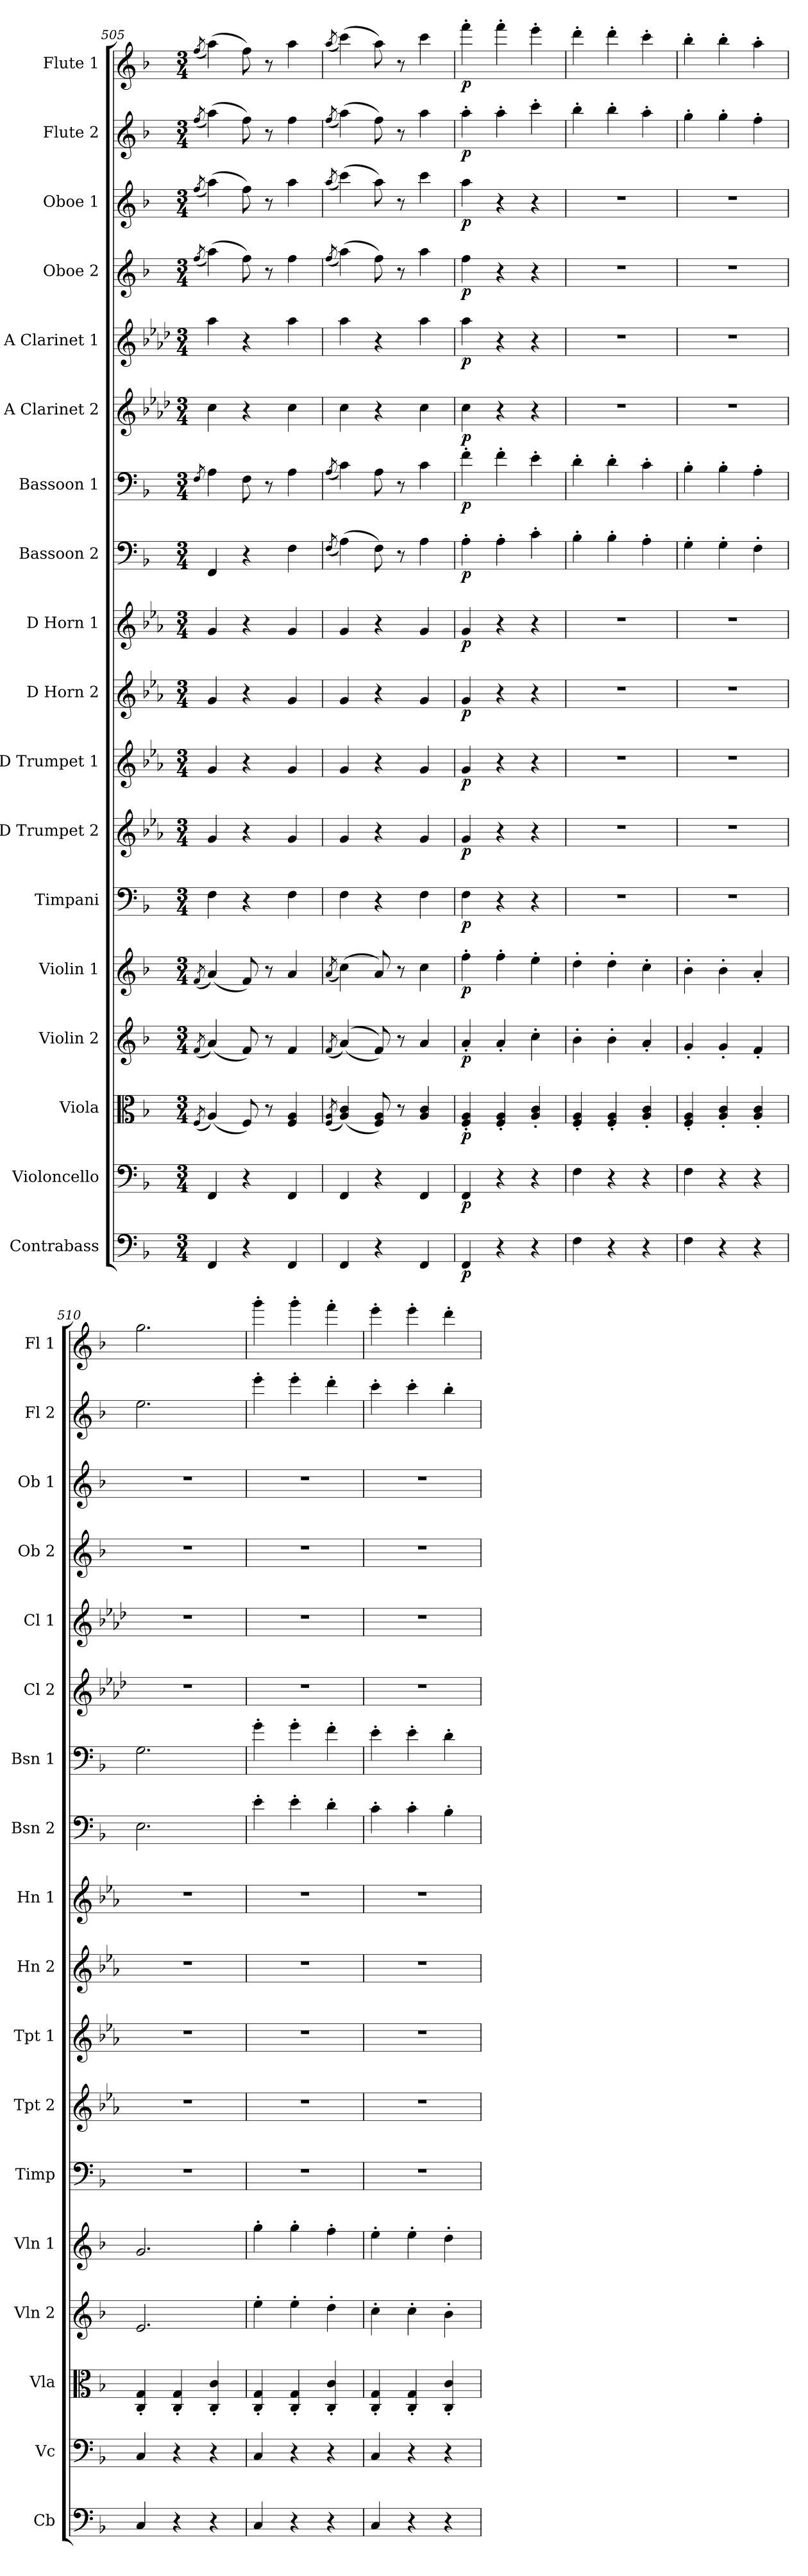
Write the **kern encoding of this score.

**kern	**dynam	**kern	**dynam	**kern	**dynam	**kern	**dynam	**kern	**dynam	**kern	**dynam	**kern	**dynam	**kern	**dynam	**kern	**dynam	**kern	**dynam	**kern	**dynam	**kern	**dynam	**kern	**dynam	**kern	**dynam	**kern	**dynam	**kern	**dynam	**kern	**dynam	**kern	**dynam
*part18	*part18	*part17	*part17	*part16	*part16	*part15	*part15	*part14	*part14	*part13	*part13	*part12	*part12	*part11	*part11	*part10	*part10	*part9	*part9	*part8	*part8	*part7	*part7	*part6	*part6	*part5	*part5	*part4	*part4	*part3	*part3	*part2	*part2	*part1	*part1
*staff18	*staff18	*staff17	*staff17	*staff16	*staff16	*staff15	*staff15	*staff14	*staff14	*staff13	*staff13	*staff12	*staff12	*staff11	*staff11	*staff10	*staff10	*staff9	*staff9	*staff8	*staff8	*staff7	*staff7	*staff6	*staff6	*staff5	*staff5	*staff4	*staff4	*staff3	*staff3	*staff2	*staff2	*staff1	*staff1
*I"Contrabass	*	*I"Violoncello	*	*I"Viola	*	*I"Violin 2	*	*I"Violin 1	*	*I"Timpani	*	*I"D Trumpet 2	*	*I"D Trumpet 1	*	*I"D Horn 2	*	*I"D Horn 1	*	*I"Bassoon 2	*	*I"Bassoon 1	*	*I"A Clarinet 2	*	*I"A Clarinet 1	*	*I"Oboe 2	*	*I"Oboe 1	*	*I"Flute 2	*	*I"Flute 1	*
*I'Cb	*	*I'Vc	*	*I'Vla	*	*I'Vln 2	*	*I'Vln 1	*	*I'Timp	*	*I'Tpt 2	*	*I'Tpt 1	*	*I'Hn 2	*	*I'Hn 1	*	*I'Bsn 2	*	*I'Bsn 1	*	*I'Cl 2	*	*I'Cl 1	*	*I'Ob 2	*	*I'Ob 1	*	*I'Fl 2	*	*I'Fl 1	*
*clefF4	*	*clefF4	*	*clefC3	*	*clefG2	*	*clefG2	*	*clefF4	*	*clefG2	*	*clefG2	*	*clefG2	*	*clefG2	*	*clefF4	*	*clefF4	*	*clefG2	*	*clefG2	*	*clefG2	*	*clefG2	*	*clefG2	*	*clefG2	*
*ITrd7c12	*	*	*	*	*	*	*	*	*	*	*	*ITrd-1c-2	*	*ITrd-1c-2	*	*ITrd6c10	*	*ITrd6c10	*	*	*	*	*	*ITrd2c3	*	*ITrd2c3	*	*	*	*	*	*	*	*	*
*k[b-]	*	*k[b-]	*	*k[b-]	*	*k[b-]	*	*k[b-]	*	*k[b-]	*	*k[b-]	*	*k[b-]	*	*k[b-]	*	*k[b-]	*	*k[b-]	*	*k[b-]	*	*k[b-]	*	*k[b-]	*	*k[b-]	*	*k[b-]	*	*k[b-]	*	*k[b-]	*
*M3/4	*	*M3/4	*	*M3/4	*	*M3/4	*	*M3/4	*	*M3/4	*	*M3/4	*	*M3/4	*	*M3/4	*	*M3/4	*	*M3/4	*	*M3/4	*	*M3/4	*	*M3/4	*	*M3/4	*	*M3/4	*	*M3/4	*	*M3/4	*
=505	=505	=505	=505	=505	=505	=505	=505	=505	=505	=505	=505	=505	=505	=505	=505	=505	=505	=505	=505	=505	=505	=505	=505	=505	=505	=505	=505	=505	=505	=505	=505	=505	=505	=505	=505
.	.	.	.	(8qF/	.	(8qf/	.	(8qf/	.	.	.	.	.	.	.	.	.	.	.	.	.	8qF/	.	.	.	.	.	(8qff/	.	(8qff/	.	(8qff/	.	(8qff/	.
4FFF/	.	4FF/	.	(4A/)	.	(4a/)	.	(4a/)	.	4F\	.	4a/	.	4a/	.	4A/	.	4A/	.	4FF/	.	4A\	.	4a\	.	4ff\	.	(4aa\)	.	(4aa\)	.	(4aa\)	.	(4aa\)	.
4r	.	4r	.	8F/)	.	8f/)	.	8f/)	.	4r	.	4r	.	4r	.	4r	.	4r	.	4r	.	8F\	.	4r	.	4r	.	8ff\)	.	8ff\)	.	8ff\)	.	8ff\)	.
.	.	.	.	8r	.	8r	.	8r	.	.	.	.	.	.	.	.	.	.	.	.	.	8r	.	.	.	.	.	8r	.	8r	.	8r	.	8r	.
4FFF/	.	4FF/	.	4F/ 4A/	.	4f/	.	4a/	.	4F\	.	4a/	.	4a/	.	4A/	.	4A/	.	4F\	.	4A\	.	4a\	.	4ff\	.	4ff\	.	4aa\	.	4ff\	.	4aa\	.
=506	=506	=506	=506	=506	=506	=506	=506	=506	=506	=506	=506	=506	=506	=506	=506	=506	=506	=506	=506	=506	=506	=506	=506	=506	=506	=506	=506	=506	=506	=506	=506	=506	=506	=506	=506
.	.	.	.	(8qF/ 8qA/	.	(8qf/	.	(8qa/	.	.	.	.	.	.	.	.	.	.	.	(8qF/	.	(8qA/	.	.	.	.	.	(8qff/	.	(8qaa/	.	(8qff/	.	(8qaa/	.
4FFF/	.	4FF/	.	(4A/ 4c/)	.	((4a/)	.	(4cc\)	.	4F\	.	4a/	.	4a/	.	4A/	.	4A/	.	(4A\)	.	4c\)	.	4a\	.	4ff\	.	(4aa\)	.	(4ccc\)	.	(4aa\)	.	(4ccc\)	.
4r	.	4r	.	8F/ 8A/)	.	8f/))	.	8a/)	.	4r	.	4r	.	4r	.	4r	.	4r	.	8F\)	.	8A\	.	4r	.	4r	.	8ff\)	.	8aa\)	.	8ff\)	.	8aa\)	.
.	.	.	.	8r	.	8r	.	8r	.	.	.	.	.	.	.	.	.	.	.	8r	.	8r	.	.	.	.	.	8r	.	8r	.	8r	.	8r	.
4FFF/	.	4FF/	.	4A/ 4c/	.	4a/	.	4cc\	.	4F\	.	4a/	.	4a/	.	4A/	.	4A/	.	4A\	.	4c\	.	4a\	.	4ff\	.	4aa\	.	4ccc\	.	4aa\	.	4ccc\	.
!!LO:PB:g=z
=507	=507	=507	=507	=507	=507	=507	=507	=507	=507	=507	=507	=507	=507	=507	=507	=507	=507	=507	=507	=507	=507	=507	=507	=507	=507	=507	=507	=507	=507	=507	=507	=507	=507	=507	=507
!	!LO:DY:b	!	!LO:DY:b	!	!LO:DY:b	!	!LO:DY:b	!	!LO:DY:b	!	!LO:DY:b	!	!LO:DY:b	!	!LO:DY:b	!	!LO:DY:b	!	!LO:DY:b	!	!LO:DY:b	!	!LO:DY:b	!	!LO:DY:b	!	!LO:DY:b	!	!LO:DY:b	!	!LO:DY:b	!	!LO:DY:b	!	!LO:DY:b
4FFF/	p	4FF/	p	4F/' 4A/'	p	4a'/	p	4ff'\	p	4F\	p	4a/	p	4a/	p	4A/	p	4A/	p	4A'\	p	4f'\	p	4a\	p	4ff\	p	4ff\	p	4aa\	p	4aa'\	p	4fff'\	p
4r	.	4r	.	4F/' 4A/'	.	4a'/	.	4ff'\	.	4r	.	4r	.	4r	.	4r	.	4r	.	4A'\	.	4f'\	.	4r	.	4r	.	4r	.	4r	.	4aa'\	.	4fff'\	.
4r	.	4r	.	4A/' 4c/'	.	4cc'\	.	4ee'\	.	4r	.	4r	.	4r	.	4r	.	4r	.	4c'\	.	4e'\	.	4r	.	4r	.	4r	.	4r	.	4ccc'\	.	4eee'\	.
=508	=508	=508	=508	=508	=508	=508	=508	=508	=508	=508	=508	=508	=508	=508	=508	=508	=508	=508	=508	=508	=508	=508	=508	=508	=508	=508	=508	=508	=508	=508	=508	=508	=508	=508	=508
4FF\	.	4F\	.	4F/' 4A/'	.	4b-'\	.	4dd'\	.	2.r	.	2.r	.	2.r	.	2.r	.	2.r	.	4B-'\	.	4d'\	.	2.r	.	2.r	.	2.r	.	2.r	.	4bb-'\	.	4ddd'\	.
4r	.	4r	.	4F/' 4A/'	.	4b-'\	.	4dd'\	.	.	.	.	.	.	.	.	.	.	.	4B-'\	.	4d'\	.	.	.	.	.	.	.	.	.	4bb-'\	.	4ddd'\	.
4r	.	4r	.	4A/' 4c/'	.	4a'/	.	4cc'\	.	.	.	.	.	.	.	.	.	.	.	4A'\	.	4c'\	.	.	.	.	.	.	.	.	.	4aa'\	.	4ccc'\	.
=509	=509	=509	=509	=509	=509	=509	=509	=509	=509	=509	=509	=509	=509	=509	=509	=509	=509	=509	=509	=509	=509	=509	=509	=509	=509	=509	=509	=509	=509	=509	=509	=509	=509	=509	=509
4FF\	.	4F\	.	4F/' 4A/'	.	4g'/	.	4b-'\	.	2.r	.	2.r	.	2.r	.	2.r	.	2.r	.	4G'\	.	4B-'\	.	2.r	.	2.r	.	2.r	.	2.r	.	4gg'\	.	4bb-'\	.
4r	.	4r	.	4A/' 4c/'	.	4g'/	.	4b-'\	.	.	.	.	.	.	.	.	.	.	.	4G'\	.	4B-'\	.	.	.	.	.	.	.	.	.	4gg'\	.	4bb-'\	.
4r	.	4r	.	4A/' 4c/'	.	4f'/	.	4a'/	.	.	.	.	.	.	.	.	.	.	.	4F'\	.	4A'\	.	.	.	.	.	.	.	.	.	4ff'\	.	4aa'\	.
=510	=510	=510	=510	=510	=510	=510	=510	=510	=510	=510	=510	=510	=510	=510	=510	=510	=510	=510	=510	=510	=510	=510	=510	=510	=510	=510	=510	=510	=510	=510	=510	=510	=510	=510	=510
4CC/	.	4C/	.	4C/' 4G/'	.	2.e/	.	2.g/	.	2.r	.	2.r	.	2.r	.	2.r	.	2.r	.	2.E\	.	2.G\	.	2.r	.	2.r	.	2.r	.	2.r	.	2.ee\	.	2.gg\	.
4r	.	4r	.	4C/' 4G/'	.	.	.	.	.	.	.	.	.	.	.	.	.	.	.	.	.	.	.	.	.	.	.	.	.	.	.	.	.	.	.
4r	.	4r	.	4C/' 4c/'	.	.	.	.	.	.	.	.	.	.	.	.	.	.	.	.	.	.	.	.	.	.	.	.	.	.	.	.	.	.	.
=511	=511	=511	=511	=511	=511	=511	=511	=511	=511	=511	=511	=511	=511	=511	=511	=511	=511	=511	=511	=511	=511	=511	=511	=511	=511	=511	=511	=511	=511	=511	=511	=511	=511	=511	=511
4CC/	.	4C/	.	4C/' 4G/'	.	4ee'\	.	4gg'\	.	2.r	.	2.r	.	2.r	.	2.r	.	2.r	.	4e'\	.	4g'\	.	2.r	.	2.r	.	2.r	.	2.r	.	4eee'\	.	4ggg'\	.
4r	.	4r	.	4C/' 4G/'	.	4ee'\	.	4gg'\	.	.	.	.	.	.	.	.	.	.	.	4e'\	.	4g'\	.	.	.	.	.	.	.	.	.	4eee'\	.	4ggg'\	.
4r	.	4r	.	4C/' 4c/'	.	4dd'\	.	4ff'\	.	.	.	.	.	.	.	.	.	.	.	4d'\	.	4f'\	.	.	.	.	.	.	.	.	.	4ddd'\	.	4fff'\	.
=512	=512	=512	=512	=512	=512	=512	=512	=512	=512	=512	=512	=512	=512	=512	=512	=512	=512	=512	=512	=512	=512	=512	=512	=512	=512	=512	=512	=512	=512	=512	=512	=512	=512	=512	=512
4CC/	.	4C/	.	4C/' 4G/'	.	4cc'\	.	4ee'\	.	2.r	.	2.r	.	2.r	.	2.r	.	2.r	.	4c'\	.	4e'\	.	2.r	.	2.r	.	2.r	.	2.r	.	4ccc'\	.	4eee'\	.
4r	.	4r	.	4C/' 4G/'	.	4cc'\	.	4ee'\	.	.	.	.	.	.	.	.	.	.	.	4c'\	.	4e'\	.	.	.	.	.	.	.	.	.	4ccc'\	.	4eee'\	.
4r	.	4r	.	4C/' 4c/'	.	4b-'\	.	4dd'\	.	.	.	.	.	.	.	.	.	.	.	4B-'\	.	4d'\	.	.	.	.	.	.	.	.	.	4bb-'\	.	4ddd'\	.
=	=	=	=	=	=	=	=	=	=	=	=	=	=	=	=	=	=	=	=	=	=	=	=	=	=	=	=	=	=	=	=	=	=	=	=
*-	*-	*-	*-	*-	*-	*-	*-	*-	*-	*-	*-	*-	*-	*-	*-	*-	*-	*-	*-	*-	*-	*-	*-	*-	*-	*-	*-	*-	*-	*-	*-	*-	*-	*-	*-
